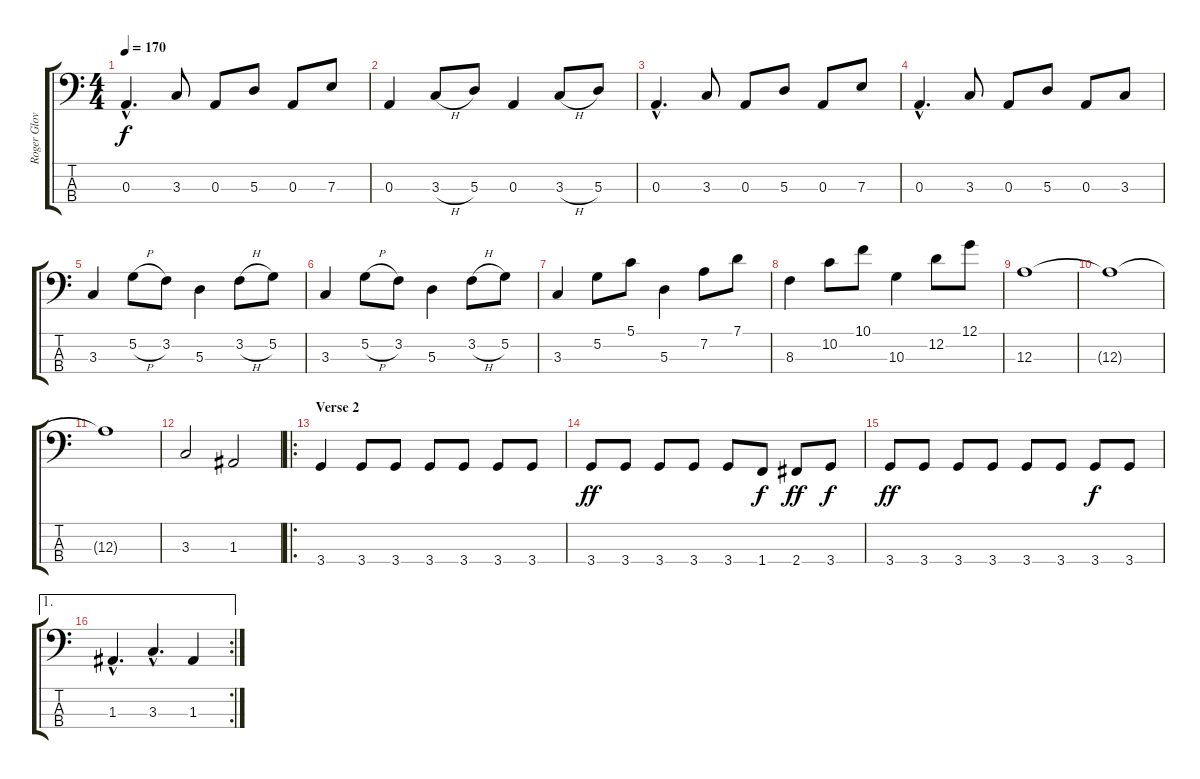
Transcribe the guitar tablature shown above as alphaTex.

\track ("Roger Glover" "Roger Glov") {instrument electricbassfinger}
\staff {score tabs}
\tuning (G2 D2 A1 E1) {hide}
\ts (4 4)
\tempo 170
\clef f4
\ks c
0.3{hac}.4{d dy f} 3.3.8 0.3.8 5.3.8 0.3.8 7.3.8 |
0.3.4 3.3{h}.8 5.3.8 0.3.4 3.3{h}.8 5.3.8 |
0.3{hac}.4{d} 3.3.8 0.3.8 5.3.8 0.3.8 7.3.8 |
0.3{hac}.4{d} 3.3.8 0.3.8 5.3.8 0.3.8 3.3.8 |
3.3.4 5.2{h}.8 3.2.8 5.3.4 3.2{h}.8 5.2.8 |
3.3.4 5.2{h}.8 3.2.8 5.3.4 3.2{h}.8 5.2.8 |
3.3.4 5.2.8 5.1.8 5.3.4 7.2.8 7.1.8 |
8.3.4 10.2.8 10.1.8 10.3.4 12.2.8 12.1.8 |
12.3.1 |
12.3{t}.1 |
12.3{t}.1 |
3.3.2 1.3.2 |
\ro
\section ("" "Verse 2")
3.4.4 3.4.8 3.4.8 3.4.8 3.4.8 3.4.8 3.4.8 |
3.4.8{dy ff} 3.4.8 3.4.8 3.4.8 3.4.8 1.4.8{dy f} 2.4.8{dy ff} 3.4.8{dy f} |
3.4.8{dy ff} 3.4.8 3.4.8 3.4.8 3.4.8 3.4.8 3.4.8{dy f} 3.4.8 |
\ae 1
\rc 2
1.3{hac}.4{d} 3.3{hac}.4{d} 1.3.4
